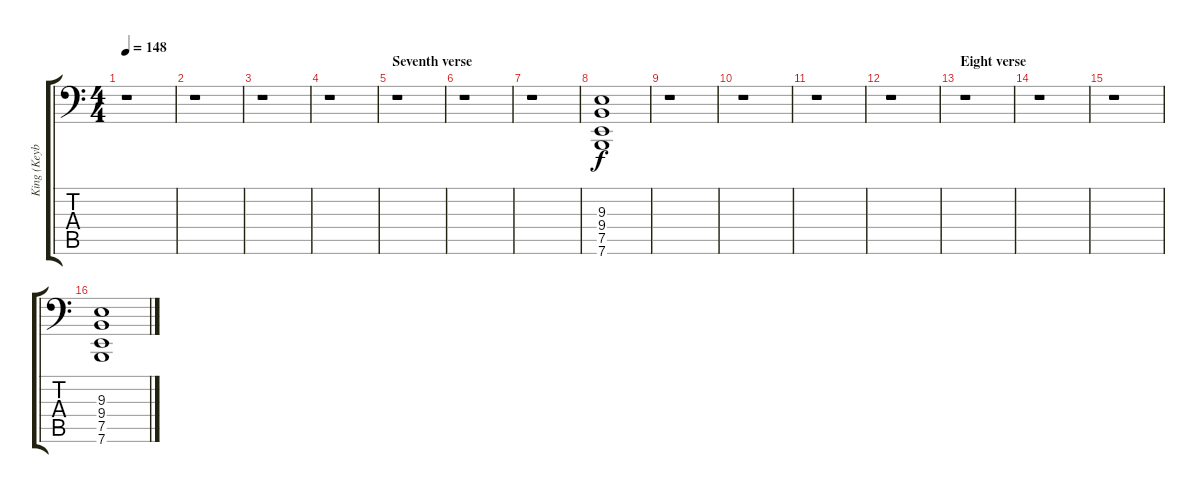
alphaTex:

\track ("King (KeybLow)" "King (Keyb") {instrument churchorgan}
\staff {score tabs}
\tuning (E3 B2 G2 D2 A1 E1) {hide}
\ts (4 4)
\tempo 148
\clef f4
\ks c
r.1{dy f} |
r.1 |
r.1 |
r.1 |
\section ("" "Seventh verse")
r.1 |
r.1 |
r.1 |
(9.3 9.4 7.5 7.6).1 |
r.1 |
r.1 |
r.1 |
r.1 |
\section ("" "Eight verse")
r.1 |
r.1 |
r.1 |
(9.3 9.4 7.5 7.6).1
